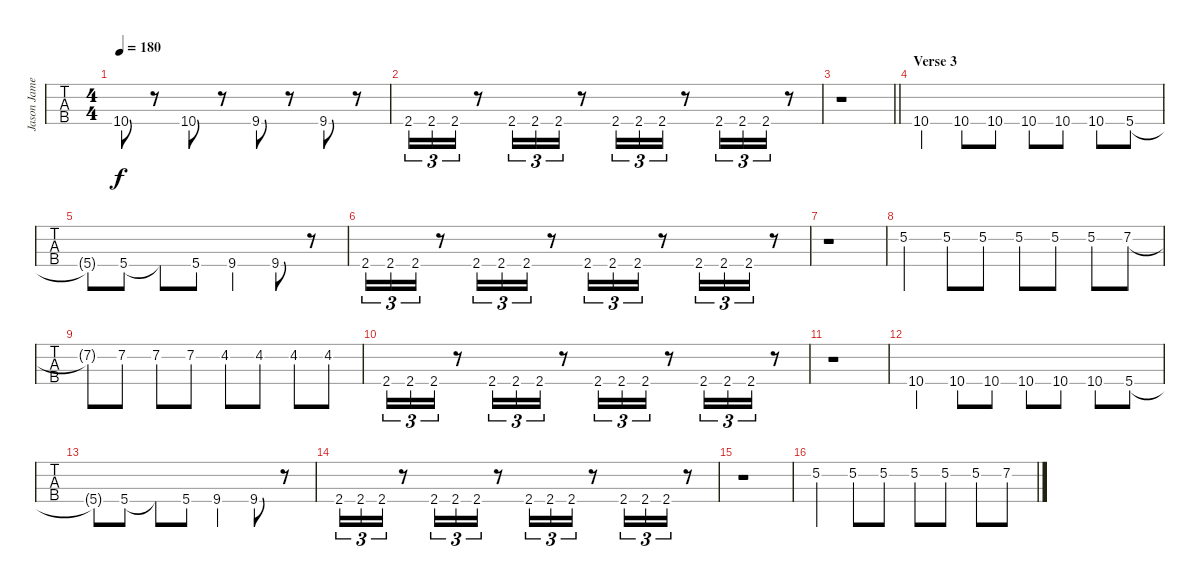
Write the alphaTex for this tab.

\track ("Jason James" "Jason Jame") {instrument electricbassfinger}
\staff {tabs}
\tuning (F2 C2 G1 C1) {hide}
\ts (4 4)
\tempo 180
\clef f4
\ks c
10.4.8{dy f} r.8 10.4.8 r.8 9.4.8 r.8 9.4.8 r.8 |
2.4.16{tu (3 2)} 2.4.16{tu (3 2)} 2.4.16{tu (3 2)} r.8 2.4.16{tu (3 2)} 2.4.16{tu (3 2)} 2.4.16{tu (3 2)} r.8 2.4.16{tu (3 2)} 2.4.16{tu (3 2)} 2.4.16{tu (3 2)} r.8 2.4.16{tu (3 2)} 2.4.16{tu (3 2)} 2.4.16{tu (3 2)} r.8 |
\barLineRight lightlight
r.1 |
\section ("" "Verse 3")
10.4.4 10.4.8 10.4.8 10.4.8 10.4.8 10.4.8 5.4.8 |
5.4{t}.8 5.4.8 5.4{t}.8 5.4.8 9.4.4 9.4.8 r.8 |
2.4.16{tu (3 2)} 2.4.16{tu (3 2)} 2.4.16{tu (3 2)} r.8 2.4.16{tu (3 2)} 2.4.16{tu (3 2)} 2.4.16{tu (3 2)} r.8 2.4.16{tu (3 2)} 2.4.16{tu (3 2)} 2.4.16{tu (3 2)} r.8 2.4.16{tu (3 2)} 2.4.16{tu (3 2)} 2.4.16{tu (3 2)} r.8 |
r.1 |
5.2.4 5.2.8 5.2.8 5.2.8 5.2.8 5.2.8 7.2.8 |
7.2{t}.8 7.2.8 7.2.8 7.2.8 4.2.8 4.2.8 4.2.8 4.2.8 |
2.4.16{tu (3 2)} 2.4.16{tu (3 2)} 2.4.16{tu (3 2)} r.8 2.4.16{tu (3 2)} 2.4.16{tu (3 2)} 2.4.16{tu (3 2)} r.8 2.4.16{tu (3 2)} 2.4.16{tu (3 2)} 2.4.16{tu (3 2)} r.8 2.4.16{tu (3 2)} 2.4.16{tu (3 2)} 2.4.16{tu (3 2)} r.8 |
r.1 |
10.4.4 10.4.8 10.4.8 10.4.8 10.4.8 10.4.8 5.4.8 |
5.4{t}.8 5.4.8 5.4{t}.8 5.4.8 9.4.4 9.4.8 r.8 |
2.4.16{tu (3 2)} 2.4.16{tu (3 2)} 2.4.16{tu (3 2)} r.8 2.4.16{tu (3 2)} 2.4.16{tu (3 2)} 2.4.16{tu (3 2)} r.8 2.4.16{tu (3 2)} 2.4.16{tu (3 2)} 2.4.16{tu (3 2)} r.8 2.4.16{tu (3 2)} 2.4.16{tu (3 2)} 2.4.16{tu (3 2)} r.8 |
r.1 |
5.2.4 5.2.8 5.2.8 5.2.8 5.2.8 5.2.8 7.2.8
